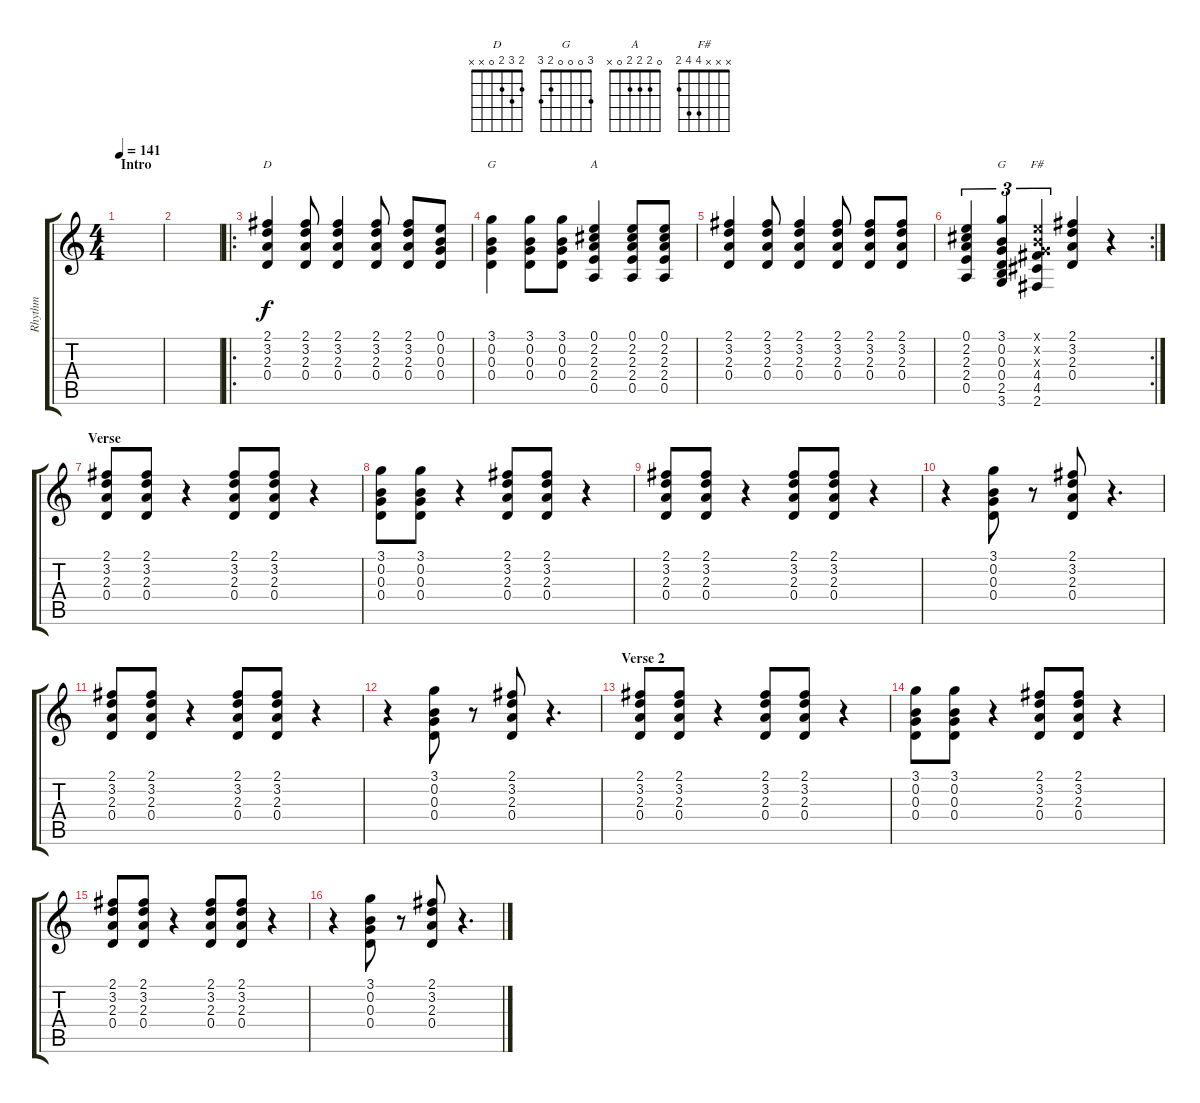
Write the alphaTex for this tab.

\track ("Rhythm" "Rhythm") {instrument overdrivenguitar}
\staff {score tabs}
\tuning (E4 B3 G3 D3 A2 E2) {hide}
\chord ("D" 2 3 2 0 x x)
\chord ("G" 3 0 0 0 x x)
\chord ("A" 0 2 2 2 0 x)
\chord ("G" 3 0 0 0 2 3)
\chord ("F#" x x x 4 4 2)
\ts (4 4)
\section ("" "Intro")
\tempo 141
\clef g2
\ks c
|
|
\ro
(2.1 3.2 2.3 0.4).4{ch "D"} (2.1 3.2 2.3 0.4).8 (2.1 3.2 2.3 0.4).4 (2.1 3.2 2.3 0.4).8 (2.1 3.2 2.3 0.4).8 (0.1 0.2 0.3 0.4).8 |
(3.1 0.2 0.3 0.4).4{ch "G"} (3.1 0.2 0.3 0.4).8 (3.1 0.2 0.3 0.4).8 (0.1 2.2 2.3 2.4 0.5).4{ch "A"} (0.1 2.2 2.3 2.4 0.5).8 (0.1 2.2 2.3 2.4 0.5).8 |
(2.1 3.2 2.3 0.4).4 (2.1 3.2 2.3 0.4).8 (2.1 3.2 2.3 0.4).4 (2.1 3.2 2.3 0.4).8 (2.1 3.2 2.3 0.4).8 (2.1 3.2 2.3 0.4).8 |
\rc 2
(0.1 2.2 2.3 2.4 0.5).4{tu (3 2)} (3.1 0.2 0.3 0.4 2.5 3.6).4{tu (3 2) ch "G"} (0.1{x} 0.2{x} 0.3{x} 4.4 4.5 2.6).4{tu (3 2) ch "F#"} (2.1 3.2 2.3 0.4).4 r.4 |
\section ("" "Verse")
(2.1 3.2 2.3 0.4).8 (2.1 3.2 2.3 0.4).8 r.4 (2.1 3.2 2.3 0.4).8 (2.1 3.2 2.3 0.4).8 r.4 |
(3.1 0.2 0.3 0.4).8 (3.1 0.2 0.3 0.4).8 r.4 (2.1 3.2 2.3 0.4).8 (2.1 3.2 2.3 0.4).8 r.4 |
(2.1 3.2 2.3 0.4).8 (2.1 3.2 2.3 0.4).8 r.4 (2.1 3.2 2.3 0.4).8 (2.1 3.2 2.3 0.4).8 r.4 |
r.4 (3.1 0.2 0.3 0.4).8 r.8 (2.1 3.2 2.3 0.4).8 r.4{d} |
(2.1 3.2 2.3 0.4).8 (2.1 3.2 2.3 0.4).8 r.4 (2.1 3.2 2.3 0.4).8 (2.1 3.2 2.3 0.4).8 r.4 |
r.4 (3.1 0.2 0.3 0.4).8 r.8 (2.1 3.2 2.3 0.4).8 r.4{d} |
\section ("" "Verse 2")
(2.1 3.2 2.3 0.4).8 (2.1 3.2 2.3 0.4).8 r.4 (2.1 3.2 2.3 0.4).8 (2.1 3.2 2.3 0.4).8 r.4 |
(3.1 0.2 0.3 0.4).8 (3.1 0.2 0.3 0.4).8 r.4 (2.1 3.2 2.3 0.4).8 (2.1 3.2 2.3 0.4).8 r.4 |
(2.1 3.2 2.3 0.4).8 (2.1 3.2 2.3 0.4).8 r.4 (2.1 3.2 2.3 0.4).8 (2.1 3.2 2.3 0.4).8 r.4 |
r.4 (3.1 0.2 0.3 0.4).8 r.8 (2.1 3.2 2.3 0.4).8 r.4{d}
